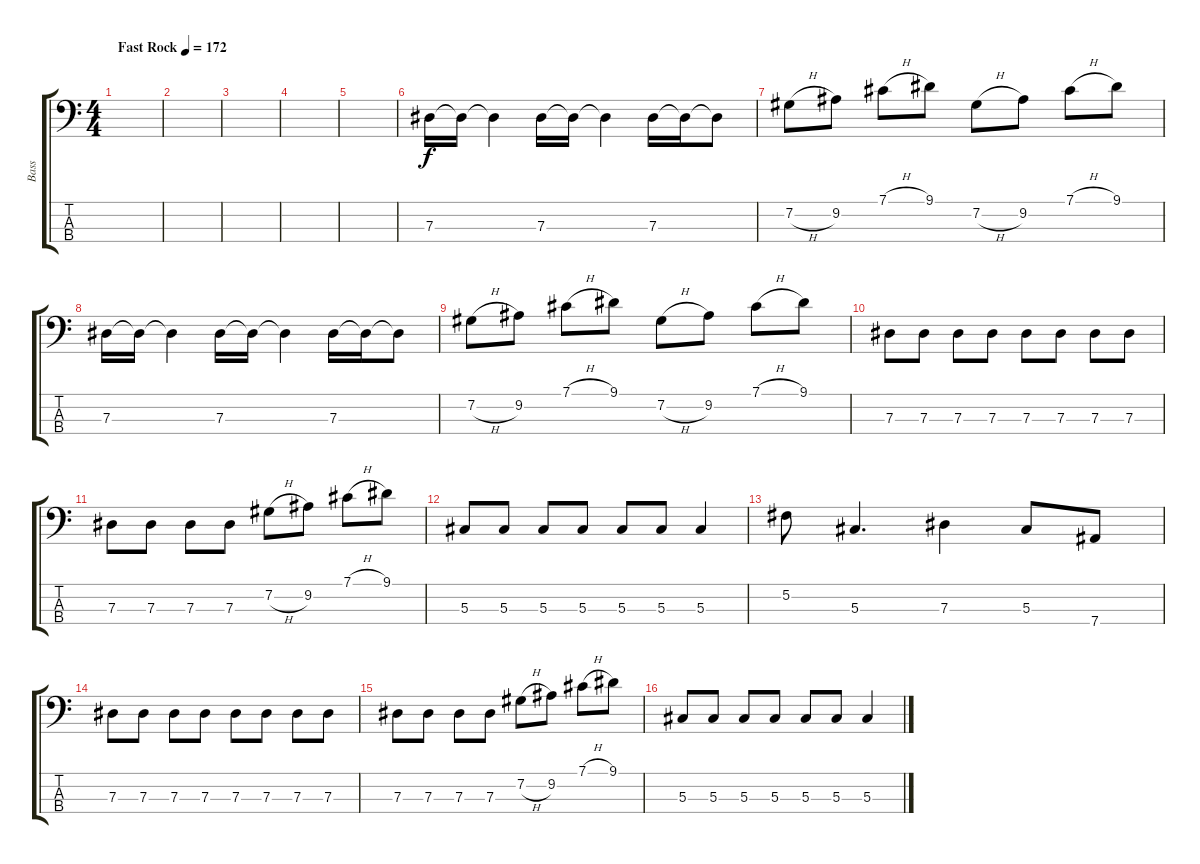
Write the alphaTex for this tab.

\track ("Bass" "Bass") {instrument electricbassfinger}
\staff {score tabs}
\tuning (Gb2 Db2 Ab1 Eb1) {hide}
\ts (4 4)
\tempo (172 "Fast Rock")
\clef f4
\ks c
|
|
|
|
|
7.3.16 7.3{t}.16 7.3{t}.4 7.3.16 7.3{t}.16 7.3{t}.4 7.3.16 7.3{t}.16 7.3{t}.8 |
7.2{h}.8 9.2.8 7.1{h}.8 9.1.8 7.2{h}.8 9.2.8 7.1{h}.8 9.1.8 |
7.3.16 7.3{t}.16 7.3{t}.4 7.3.16 7.3{t}.16 7.3{t}.4 7.3.16 7.3{t}.16 7.3{t}.8 |
7.2{h}.8 9.2.8 7.1{h}.8 9.1.8 7.2{h}.8 9.2.8 7.1{h}.8 9.1.8 |
7.3.8 7.3.8 7.3.8 7.3.8 7.3.8 7.3.8 7.3.8 7.3.8 |
7.3.8 7.3.8 7.3.8 7.3.8 7.2{h}.8 9.2.8 7.1{h}.8 9.1.8 |
5.3.8 5.3.8 5.3.8 5.3.8 5.3.8 5.3.8 5.3.4 |
5.2.8 5.3.4{d} 7.3.4 5.3.8 7.4.8 |
7.3.8 7.3.8 7.3.8 7.3.8 7.3.8 7.3.8 7.3.8 7.3.8 |
7.3.8 7.3.8 7.3.8 7.3.8 7.2{h}.8 9.2.8 7.1{h}.8 9.1.8 |
5.3.8 5.3.8 5.3.8 5.3.8 5.3.8 5.3.8 5.3.4
